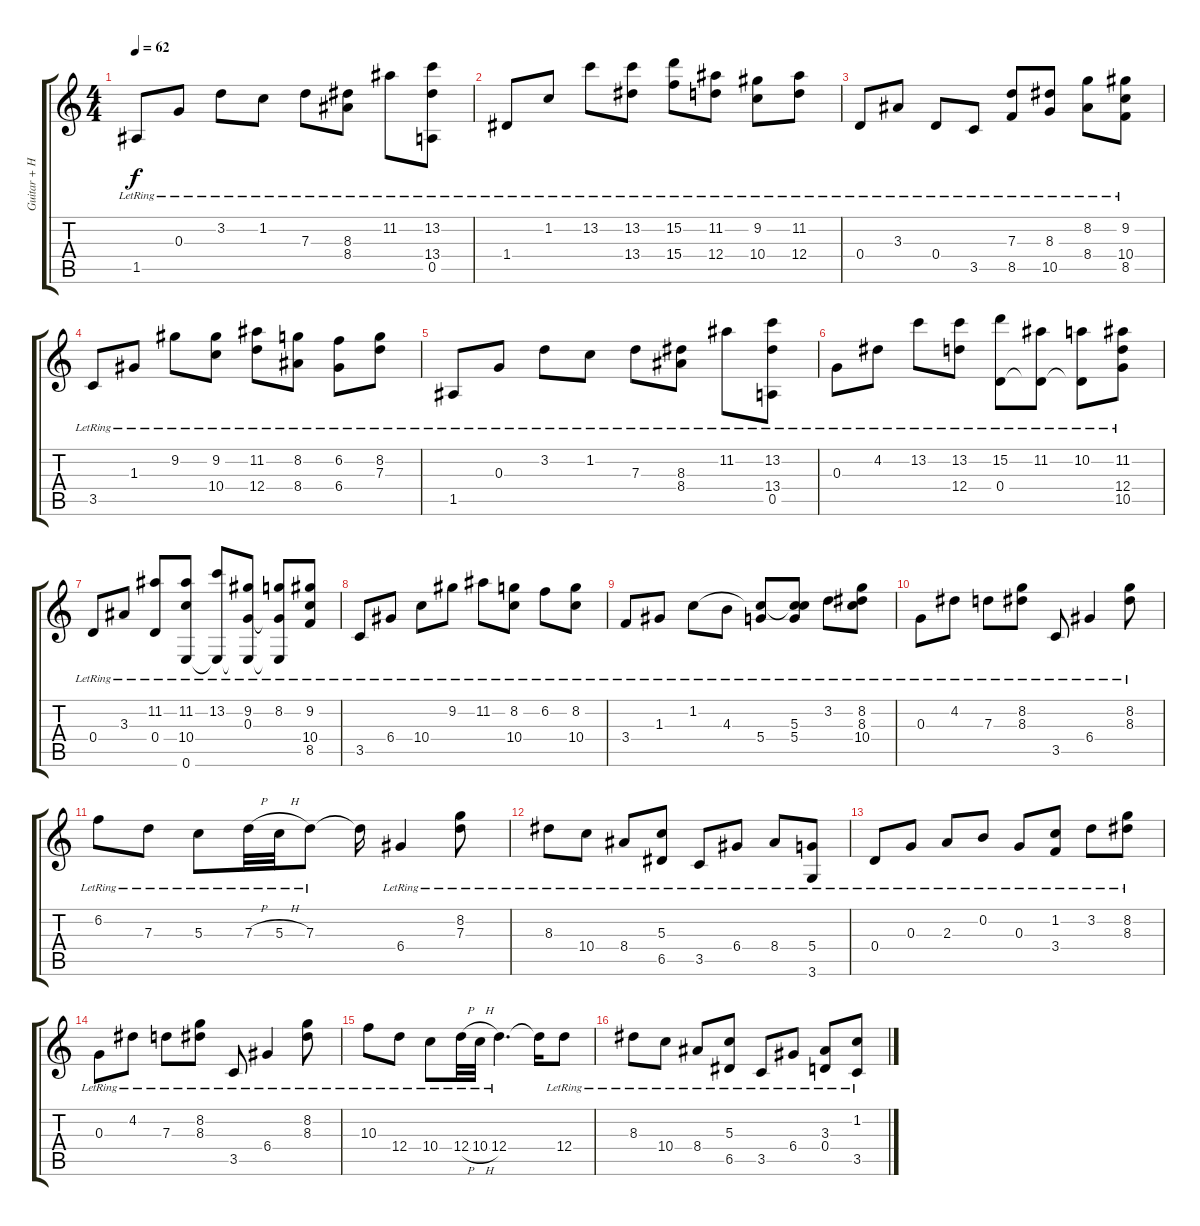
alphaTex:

\track ("Guitar + H (hardest)" "Guitar + H") {instrument acousticguitarsteel}
\staff {score tabs}
\tuning (E4 B3 G3 D3 A2 E2) {hide}
\ts (4 4)
\tempo 62
\clef g2
\ks c
1.5{lr}.8{dy f} 0.3{lr}.8 3.2{lr}.8 1.2{lr}.8 7.3{lr}.8 (8.3{lr} 8.4{lr}).8 11.2{lr}.8 (13.2{lr} 13.4{lr} 0.5{lr}).8 |
1.4{lr}.8 1.2{lr}.8 13.2{lr}.8 (13.2{lr} 13.4{lr}).8 (15.2{lr} 15.4{lr}).8 (11.2{lr} 12.4{lr}).8 (9.2{lr} 10.4{lr}).8 (11.2{lr} 12.4{lr}).8 |
0.4{lr}.8 3.3{lr}.8 0.4{lr}.8 3.5{lr}.8 (7.3{lr} 8.5{lr}).8 (8.3{lr} 10.5{lr}).8 (8.2{lr} 8.4{lr}).8 (9.2{lr} 10.4{lr} 8.5{lr}).8 |
3.5{lr}.8 1.3{lr}.8 9.2{lr}.8 (9.2{lr} 10.4{lr}).8 (11.2{lr} 12.4{lr}).8 (8.2{lr} 8.4{lr}).8 (6.2{lr} 6.4{lr}).8 (8.2{lr} 7.3{lr}).8 |
1.5{lr}.8 0.3{lr}.8 3.2{lr}.8 1.2{lr}.8 7.3{lr}.8 (8.3{lr} 8.4{lr}).8 11.2{lr}.8 (13.2{lr} 13.4{lr} 0.5{lr}).8 |
0.3{lr}.8 4.2{lr}.8 13.2{lr}.8 (13.2{lr} 12.4{lr}).8 (15.2{lr} 0.4{lr}).8 (11.2{lr} 0.4{t}).8 (10.2{lr} 0.4{t}).8 (11.2{lr} 12.4{lr} 10.5{lr}).8 |
0.4{lr}.8 3.3{lr}.8 (11.2{lr} 0.4{lr}).8 (11.2{lr} 10.4{lr} 0.6{lr}).8 (13.2{lr} 0.6{t}).8 (9.2{lr} 0.3{lr} 0.6{t}).8 (8.2{lr} 0.3{t} 0.6{t}).8 (9.2{lr} 10.4{lr} 8.5{lr}).8 |
3.5{lr}.8 6.4{lr}.8 10.4{lr}.8 9.2{lr}.8 11.2{lr}.8 (8.2{lr} 10.4{lr}).8 6.2{lr}.8 (8.2{lr} 10.4{lr}).8 |
3.4{lr}.8 1.3{lr}.8 1.2{lr}.8 4.3{lr}.8 (1.2{t} 5.4{lr}).8 (1.2{t} 5.3{lr} 5.4{lr}).8 3.2{lr}.8 (8.2{lr} 8.3{lr} 10.4{lr}).8 |
0.3{lr}.8 4.2{lr}.8 7.3{lr}.8 (8.2{lr} 8.3{lr}).8 3.5{lr}.8 6.4{lr}.4 (8.2{lr} 8.3{lr}).8 |
6.2{lr}.8 7.3{lr}.8 5.3{lr}.8 7.3{h lr}.32 5.3{h lr}.32 7.3{lr}.8 7.3{t}.16 6.4{lr}.4 (8.2{lr} 7.3{lr}).8 |
8.3{lr}.8 10.4{lr}.8 8.4{lr}.8 (5.3{lr} 6.5{lr}).8 3.5{lr}.8 6.4{lr}.8 8.4{lr}.8 (5.4{lr} 3.6{lr}).8 |
0.4{lr}.8 0.3{lr}.8 2.3{lr}.8 0.2{lr}.8 0.3{lr}.8 (1.2{lr} 3.4{lr}).8 3.2{lr}.8 (8.2{lr} 8.3{lr}).8 |
0.3{lr}.8 4.2{lr}.8 7.3{lr}.8 (8.2{lr} 8.3{lr}).8 3.5{lr}.8 6.4{lr}.4 (8.2{lr} 8.3{lr}).8 |
10.3{lr}.8 12.4{lr}.8 10.4{lr}.8 12.4{h lr}.32 10.4{h lr}.32 12.4{lr}.4{d} 12.4{t}.16 12.4{lr}.8 |
8.3{lr}.8 10.4{lr}.8 8.4{lr}.8 (5.3{lr} 6.5{lr}).8 3.5{lr}.8 6.4{lr}.8 (3.3{lr} 0.4{lr}).8 (1.2{lr} 3.5{lr}).8
